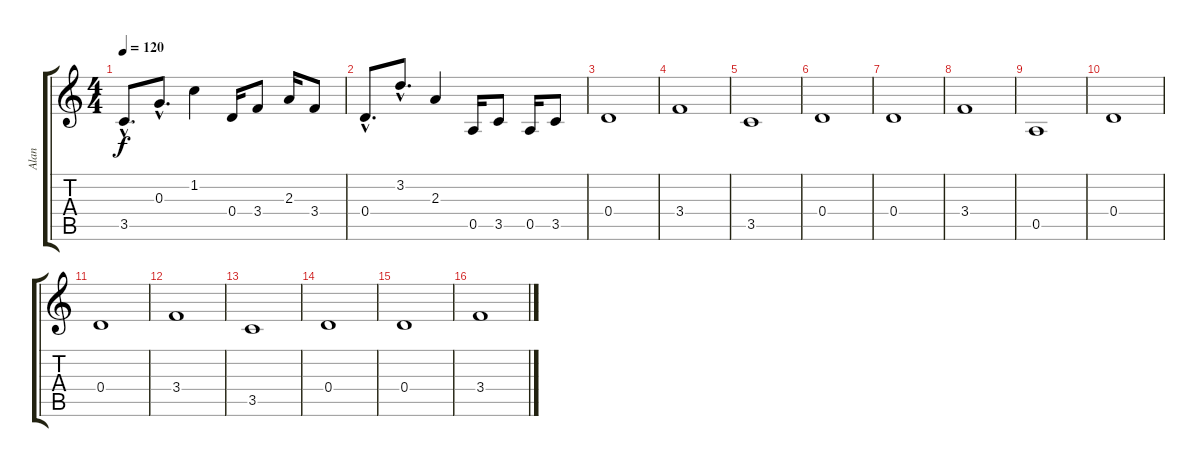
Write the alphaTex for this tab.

\track ("Alan" "Alan") {instrument distortionguitar}
\staff {score tabs}
\tuning (E4 B3 G3 D3 A2 E2) {hide}
\ts (4 4)
\tempo 120
\clef g2
\ks c
3.5{hac}.8{d dy f} 0.3{hac}.8{d} 1.2.4 0.4.16 3.4.8 2.3.16 3.4.8 |
0.4{hac}.8{d} 3.2{hac}.8{d} 2.3.4 0.5.16 3.5.8 0.5.16 3.5.8 |
0.4.1 |
3.4.1 |
3.5.1 |
0.4.1 |
0.4.1 |
3.4.1 |
0.5.1 |
0.4.1 |
0.4.1 |
3.4.1 |
3.5.1 |
0.4.1 |
0.4.1 |
3.4.1
